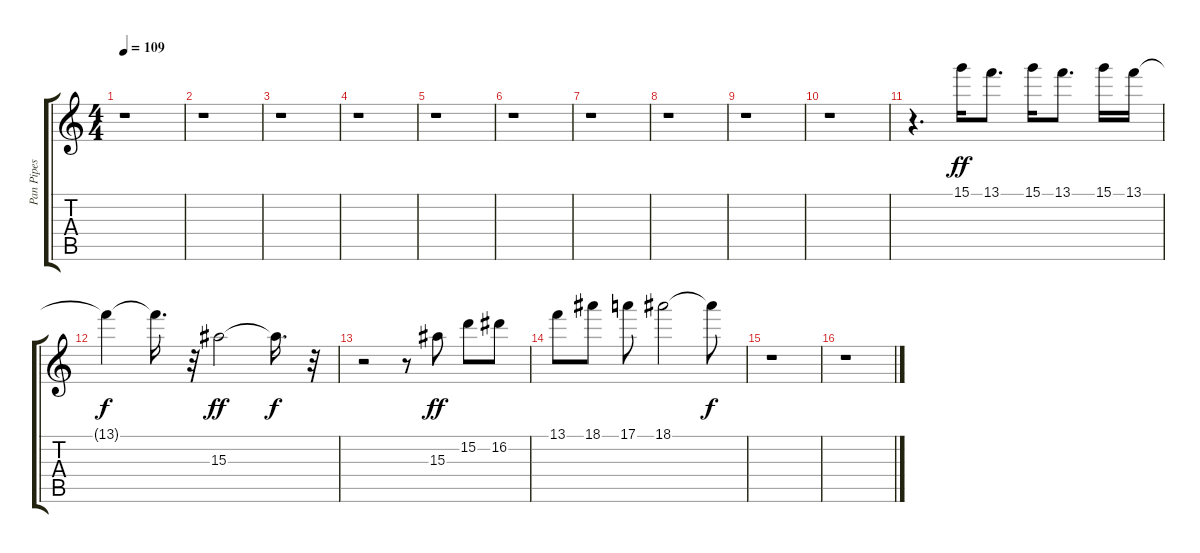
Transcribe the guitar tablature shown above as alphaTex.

\track ("Pan Pipes" "Pan Pipes") {instrument acousticguitarnylon}
\staff {score tabs}
\tuning (E4 B3 G3 D3 A2 E2) {hide}
\ts (4 4)
\tempo 109
\clef g2
\ks c
r.1{dy ff} |
r.1 |
r.1 |
r.1 |
r.1 |
r.1 |
r.1 |
r.1 |
r.1 |
r.1 |
r.4{d} 15.1.16 13.1.8{d} 15.1.16 13.1.8{d} 15.1.16 13.1.16 |
13.1{t}.4{dy f} 13.1{t}.16{d} r.32 15.3.2{dy ff} 15.3{t}.16{d dy f} r.32 |
r.2 r.8 15.3.8{dy ff} 15.2.8 16.2.8 |
13.1.8 18.1.8 17.1.8 18.1.2 18.1{t}.8{dy f} |
r.1 |
r.1
